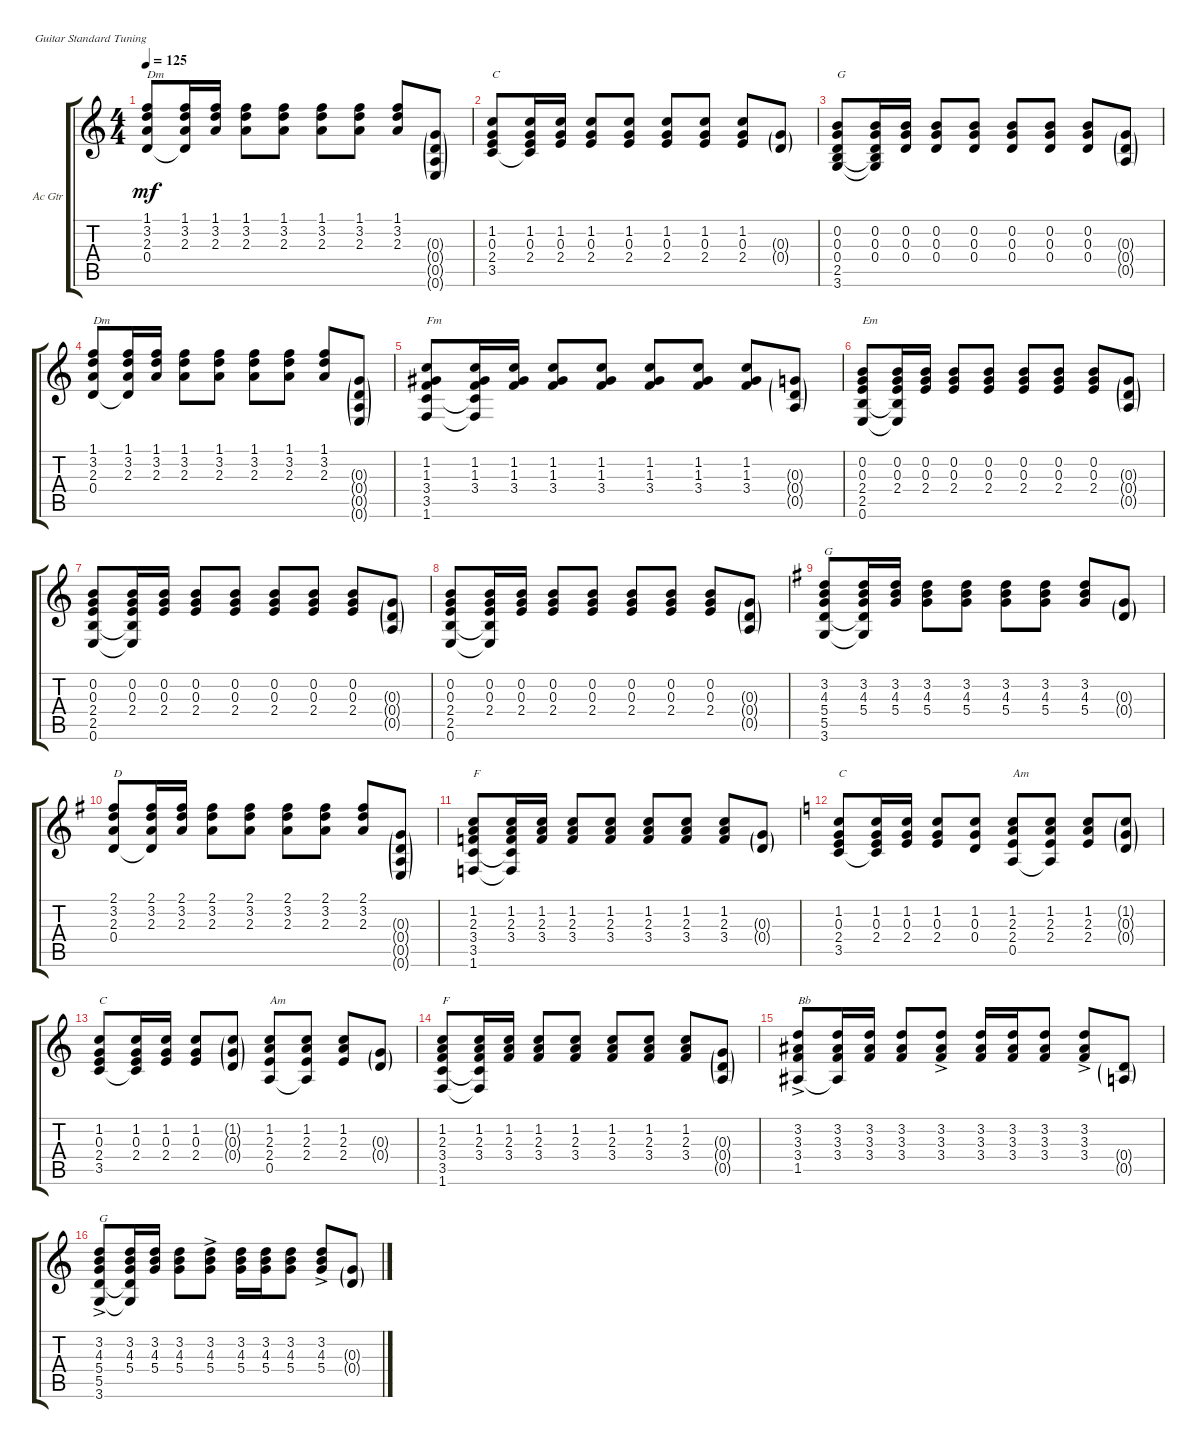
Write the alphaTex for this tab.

\defaultSystemsLayout 4
\bracketExtendMode groupsimilarinstruments
\firstSystemTrackNameOrientation horizontal
\otherSystemsTrackNameOrientation horizontal
\track ("Acoustic Guitar" "Ac Gtr") {instrument acousticguitarsteel}
\staff {score tabs}
\tuning (E4 B3 G3 D3 A2 E2)
\ts (4 4)
\tempo 125
\clef g2
\scale
0.333333
\ks c
(0.4 2.3 3.2 1.1).8{txt "Dm" dy mf} (3.2 2.3 0.4{t} 1.1).16 (3.2 2.3 1.1).16 (3.2 2.3 1.1).8 (2.3 3.2 1.1).8 (3.2 2.3 1.1).8 (3.2 2.3 1.1).8 (3.2 2.3 1.1).8 (0.3{g} 0.4{g} 0.5{g} 0.6{g}).8 |
\scale
0.333333 (3.5 2.4 0.3 1.2).8{txt "C"} (1.2 0.3 2.4 3.5{t}).16 (1.2 0.3 2.4).16 (2.4 1.2 0.3).8 (2.4 0.3 1.2).8 (2.4 1.2 0.3).8 (2.4 0.3 1.2).8 (2.4 1.2 0.3).8 (0.4{g} 0.3{g}).8 |
\scale
0.333333 (3.6 2.5 0.4 0.3 0.2).8{txt "G"} (0.2 0.3 0.4 3.6{t} 2.5{t}).16 (0.2 0.3 0.4).16 (0.4 0.2 0.3).8 (0.4 0.3 0.2).8 (0.2 0.3 0.4).8 (0.2 0.3 0.4).8 (0.2 0.3 0.4).8 (0.3{g} 0.4{g} 0.5{g}).8 |
\scale
0.333333 (0.4 2.3 3.2 1.1).8{txt "Dm"} (3.2 2.3 0.4{t} 1.1).16 (3.2 2.3 1.1).16 (3.2 2.3 1.1).8 (2.3 3.2 1.1).8 (3.2 2.3 1.1).8 (3.2 2.3 1.1).8 (3.2 2.3 1.1).8 (0.3{g} 0.4{g} 0.5{g} 0.6{g}).8 |
\scale
0.333333 (1.6 3.5 3.4 1.3 1.2).8{txt "Fm"} (1.2 1.3 3.4 1.6{t} 3.5{t}).16 (1.2 1.3 3.4).16 (3.4 1.2 1.3).8 (3.4 1.3 1.2).8 (1.2 1.3 3.4).8 (1.2 1.3 3.4).8 (1.2 1.3 3.4).8 (0.3{g} 0.4{g} 0.5{g}).8 |
\scale
0.333333 (0.6 2.5 2.4 0.3 0.2).8{txt "Em"} (0.2 0.3 2.4 0.6{t} 2.5{t}).16 (0.2 0.3 2.4).16 (2.4 0.2 0.3).8 (2.4 0.3 0.2).8 (0.2 0.3 2.4).8 (0.2 0.3 2.4).8 (0.2 0.3 2.4).8 (0.3{g} 0.4{g} 0.5{g}).8 |
\scale
0.333333 (0.6 2.5 2.4 0.3 0.2).8 (0.2 0.3 2.4 0.6{t} 2.5{t}).16 (0.2 0.3 2.4).16 (2.4 0.2 0.3).8 (2.4 0.3 0.2).8 (0.2 0.3 2.4).8 (0.2 0.3 2.4).8 (0.2 0.3 2.4).8 (0.3{g} 0.4{g} 0.5{g}).8 |
\scale
0.333333 (0.6 2.5 2.4 0.3 0.2).8 (0.2 0.3 2.4 0.6{t} 2.5{t}).16 (0.2 0.3 2.4).16 (2.4 0.2 0.3).8 (2.4 0.3 0.2).8 (0.2 0.3 2.4).8 (0.2 0.3 2.4).8 (0.2 0.3 2.4).8 (0.3{g} 0.4{g} 0.5{g}).8 |
\scale
0.333333
\ks g
(3.6 5.5 5.4 4.3 3.2).8{txt "G"} (3.2 4.3 5.4 3.6{t} 5.5{t}).16 (3.2 4.3 5.4).16 (5.4 3.2 4.3).8 (5.4 4.3 3.2).8 (3.2 4.3 5.4).8 (3.2 4.3 5.4).8 (3.2 4.3 5.4).8 (0.3{g} 0.4{g}).8 |
\scale
0.333333 (0.4 2.3 3.2 2.1).8{txt "D"} (3.2 2.3 0.4{t} 2.1).16 (3.2 2.3 2.1).16 (3.2 2.3 2.1).8 (2.3 3.2 2.1).8 (3.2 2.3 2.1).8 (3.2 2.3 2.1).8 (3.2 2.3 2.1).8 (0.3{g} 0.4{g} 0.5{g} 0.6{g}).8 |
\scale
0.333333 (1.6 3.5 3.4 2.3 1.2).8{txt "F"} (1.2 2.3 3.4 1.6{t} 3.5{t}).16 (1.2 2.3 3.4).16 (3.4 1.2 2.3).8 (3.4 2.3 1.2).8 (1.2 2.3 3.4).8 (1.2 2.3 3.4).8 (1.2 2.3 3.4).8 (0.3{g} 0.4{g}).8 |
\scale
0.333333
\ks c
(3.5 2.4 0.3 1.2).8{txt "C"} (1.2 0.3 2.4 3.5{t}).16 (1.2 0.3 2.4).16 (2.4 1.2 0.3).8 (0.4 0.3 1.2).8 (1.2 2.3 2.4 0.5).8{txt "Am"} (1.2 2.3 2.4 0.5{t}).8 (1.2 2.3 2.4).8 (1.2{g} 0.3{g} 0.4{g}).8 |
\scale
0.333333 (3.5 2.4 0.3 1.2).8{txt "C"} (1.2 0.3 2.4 3.5{t}).16 (1.2 0.3 2.4).16 (2.4 1.2 0.3).8 (0.4{g} 0.3{g} 1.2{g}).8 (1.2 2.3 2.4 0.5).8{txt "Am"} (1.2 2.3 2.4 0.5{t}).8 (1.2 2.3 2.4).8 (0.3{g} 0.4{g}).8 |
\scale
0.333333 (1.6 3.5 3.4 2.3 1.2).8{txt "F"} (1.2 2.3 3.4 1.6{t} 3.5{t}).16 (1.2 2.3 3.4).16 (3.4 1.2 2.3).8 (3.4 2.3 1.2).8 (1.2 2.3 3.4).8 (1.2 2.3 3.4).8 (1.2 2.3 3.4).8 (0.3{g} 0.4{g} 0.5{g}).8 |
\scale
0.333333 (1.5{ac} 3.4{ac} 3.3{ac} 3.2{ac}).8{txt "Bb"} (3.2 3.3 3.4 1.5{t}).16 (3.2 3.3 3.4).16 (3.4 3.2 3.3).8 (3.4{ac} 3.3{ac} 3.2{ac}).8 (3.2 3.3 3.4).16 (3.4 3.3 3.2).16 (3.2 3.3 3.4).8 (3.2{ac} 3.3{ac} 3.4{ac}).8 (0.4{g} 0.5{g}).8 |
\scale
0.333333 (3.6{ac} 5.5{ac} 5.4{ac} 4.3{ac} 3.2{ac}).8{txt "G"} (3.2 4.3 5.4 3.6{t} 5.5{t}).16 (3.2 4.3 5.4).16 (5.4 3.2 4.3).8 (5.4{ac} 4.3{ac} 3.2{ac}).8 (3.2 4.3 5.4).16 (5.4 4.3 3.2).16 (3.2 4.3 5.4).8 (3.2{ac} 4.3{ac} 5.4{ac}).8 (0.3{g} 0.4{g}).8
